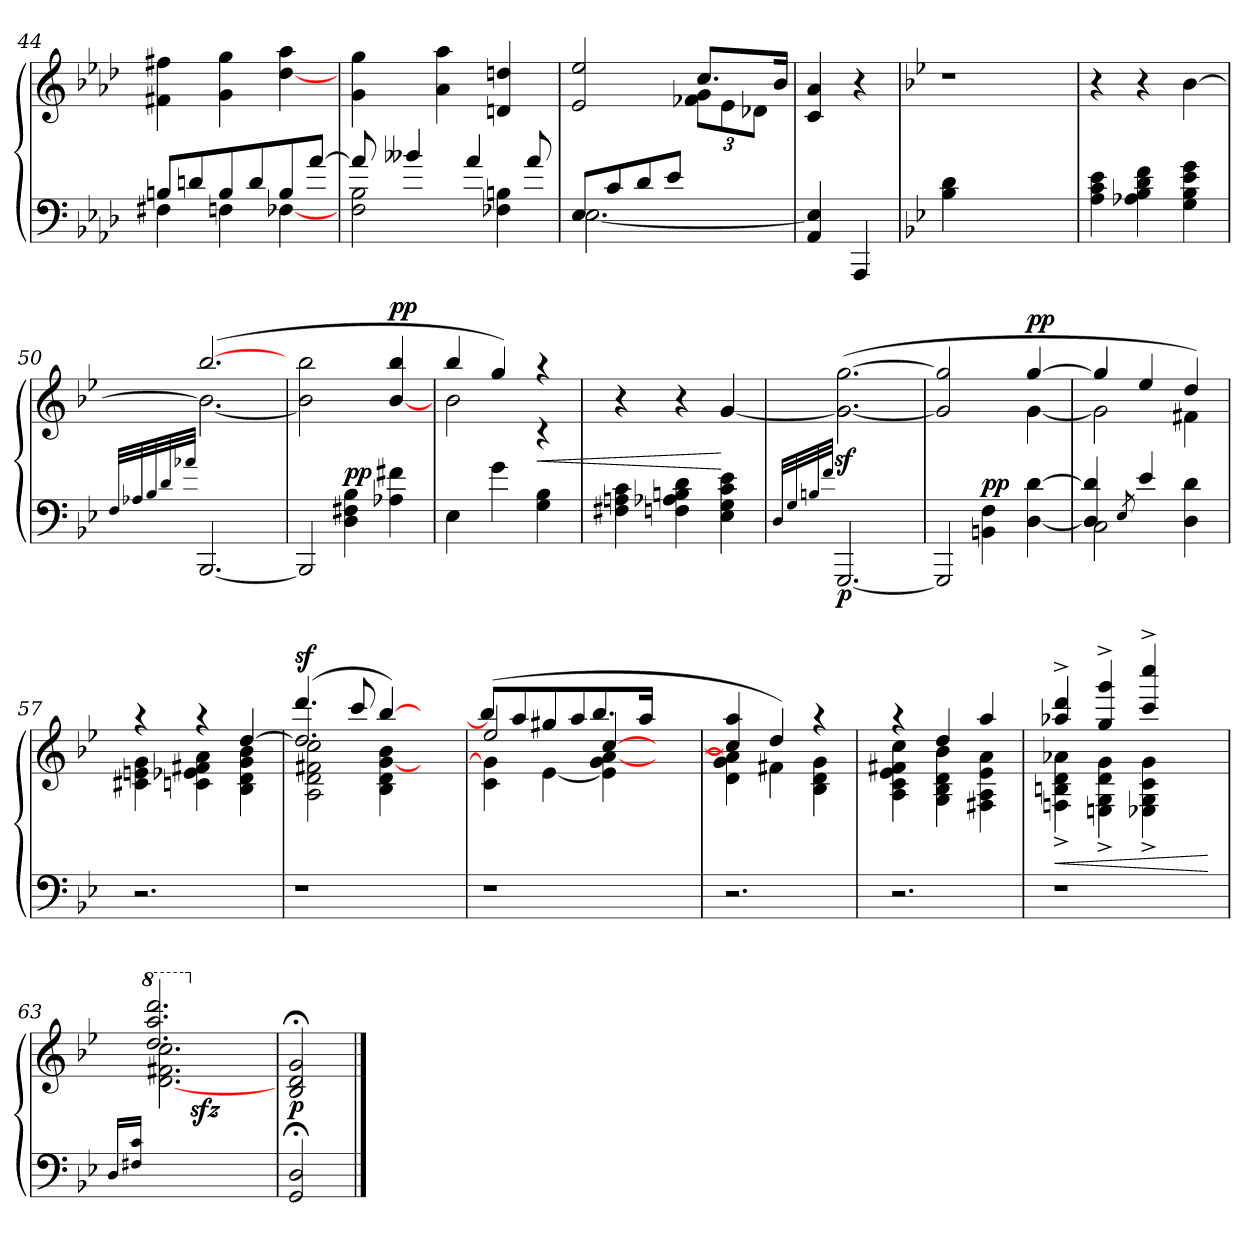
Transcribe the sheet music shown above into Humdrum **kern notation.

**kern	**kern	**dynam
*part1	*part1	*part1
*staff2	*staff1	*staff1/2
*clefF4	*clefG2	*
*k[b-e-a-d-]	*k[b-e-a-d-]	*
*A-:	*A-:	*
=44	=44	=44
*^	*	*
8Bn/L	4F#X\	4f#X\ 4ff#X\	.
8dn/	.	.	.
8B/	4Fn\	4g\ 4gg\	.
8d/	.	.	.
8B/	[<4F-X\	[4dd-\ 4aa-\	.
[>8a-/J	.	.	.
=45	=45	=45	=45
8a-/]	2F\ 2B-\	4g\ 4gg\	.
4b--X/	.	.	.
.	.	4a-\ 4aa-\	.
4a-/	.	.	.
.	4F-X\ 4Bn\	4dn/ 4ddn/	.
8a-/	.	.	.
=46	=46	=46	=46
*	*	*^	*
8E-/L	[<2.E-\	2e-/ 2ee-/	2ryy	.
8c/	.	.	.	.
8d-/	.	.	.	.
8e-/J	.	.	.	.
4ryy	.	8.cc/L	12f-X\ 12g\L	.
.	.	.	12e-\	.
.	.	.	12d-X\J	.
.	.	16b-/Jk	.	.
*v	*v	*	*	*
*	*v	*v	*
=47	=47	=47
4AA-/ 4E-/]	4c/ 4a-/	.
4AAA-/	4r	.
=48	=48	=48
*k[b-e-]	*k[b-e-]	*
*B-:	*B-:	*
4B-\ 4d\	1r	.
2.ryy	.	.
!!LO:LB:g=z
=49	=49	=49
4A\ 4c\ 4e-\	4r	.
4A-X\ 4B-\ 4d\ 4f\	4r	.
4G\ 4B-\ 4e-\ 4g\	[4b-\	.
=50	=50	=50
32qF/LLL	.	.
32qA-X/	.	.
32qB-/	.	.
32qd/	.	.
32qa-X/JJJ	.	.
*	*^	*
!	!	!	!LO:DY:b=2
!	!	!	!LO:DY:n=1:a
[2.BBB-/	(>[>2.bb-/	2.b-\_	p sf
=51	=51	=51	=51
*^	*	*	*
2BBB-/]	4ryy	2ryy	2b-\] 2bb-\	.
!	!	!	!	!LO:DY:a=2
.	4D\ 4F#X\ 4B-\	.	.	pp
!	!	!	!	!LO:DY:a
4ryy	4A-X\ 4f#X\	[>4b-/ 4bb-/	4ryy	pp
*v	*v	*	*	*
=52	=52	=52	=52
4E-\	4bb-/	2b-\	.
4g\	4gg/)	.	.
!	!	!	!LO:HP:b
4G\ 4B-\	4raa	4rc	<
*	*v	*v	*
=53	=53	=53
4F#X\ 4An\ 4c\	4r	.
4Fn\ 4A-X\ 4Bn\ 4d\	4r	.
4E-\ 4G\ 4c\ 4e-\	[4g/	[
=54	=54	=54
32qD/LLL	.	.
32qG/	.	.
32qBn/	.	.
32qf/JJJ	.	.
!	!	!LO:DY:b=2
[2.GGG/	(>2.g\_z> [2.gg\z>	p
=55	=55	=55
*^	*^	*
2GGG/]	4ryy	2g/] 2gg/]	2ryy	.
!	!	!	!	!LO:DY:a=2
.	4BBn\ 4F\	.	.	pp
!	!	!	!	!LO:DY:a
4ryy	[<4D\ [<4d\	[>4gg/	[<4g\	pp
=56	=56	=56	=56	=56
2C\	4D/] 4d/]	4gg/]	2g\]	.
.	8qE-/	.	.	.
.	4e-/	4ee-/	.	.
4D\ 4d\	4ryy	4dd/)	4f#X\	.
*v	*v	*	*	*
!!LO:LB:g=z	!!
=57	=57	=57	=57
2.r	4raa	4c#X\ 4en\ 4g\	.
.	4raa	4cn\ 4e-X\ 4f#X\ 4a\	.
.	[>4dd/	4B-\ 4d\ 4g\ 4b-\	.
=58	=58	=58	=58
*	*	*^	*
!	!	!	!	!LO:DY:a
1r	2.dd/]	2A\ 2d\ 2f#X\ 2cc\	(>4.ddd/	sf
.	.	.	8ccc/	.
.	.	4B-\ 4d\ [<4g\ 4b-\	[4bb-/)	.
.	4ryy	4ryy	4ryy	.
=59	=59	=59	=59	=59
1r	2ee-/	4c\ 4g\]	(>8bb-/L]	.
.	.	.	8aa/	.
.	.	[<4e-\	8gg#X/	.
.	.	.	8aa/	.
.	[>4cc/	4e-\] 4g\ [<4a\	8.bb-/	.
.	.	.	16aa/Jk	.
.	4ryy	4ryy	4ryy	.
*	*	*v	*v	*
=60	=60	=60	=60
2.r	4cc/] 4aa/	4d\ 4g\ 4a\]	.
.	4dd/)	4f#X\	.
.	4raa	4B-\ 4d\ 4g\	.
=61	=61	=61	=61
2.r	4raa	4A\ 4c\ 4e-\ 4f#X\ 4cc\	.
.	4dd/	4G\ 4B-\ 4d\ 4b-\	.
.	4aa/	4F#X\ 4A\ 4e-\ 4a\	.
=62	=62	=62	=62
!	!	!	!LO:HP:b
1r	4aa-X/^> 4ddd/^>	4Fn\^< 4Bn\^< 4d\^< 4a-X\^<	<
.	4gg/^> 4ggg/^>	4En\^< 4G\^< 4d\^< 4g\^<	.
.	4ccc/^> 4cccc/^>	4E-X\^< 4G\^< 4c\^< 4g\^<	.
.	4ryy	4ryy	.
*	*v	*v	*
.	.	[
=63	=63	=63
16qD/LL	.	.
16qF#X/ 16qc/JJ	.	.
*	*8va	*
*	*^	*
*	*	*^	*
4ryy	2.ddd/ 2.aaa/ 2.dddd/	[<2.dd\ 2.ff#X\ 2.ccc\	4ryy	.
!	!	!	!	!LO:DY:b
4ryy	.	.	2ryy	sfz
4ryy	.	.	.	.
*	*v	*v	*v	*
=64	=64	=64
*	*X8va	*
*	*^	*
*	*	*^	*
!	!	!	!	!LO:DY:b
*	*v	*v	*v	*
2GG/;< 2D/;<	2B-/;< 2d/;< 2g/;<	p
==	==	==
*-	*-	*-
